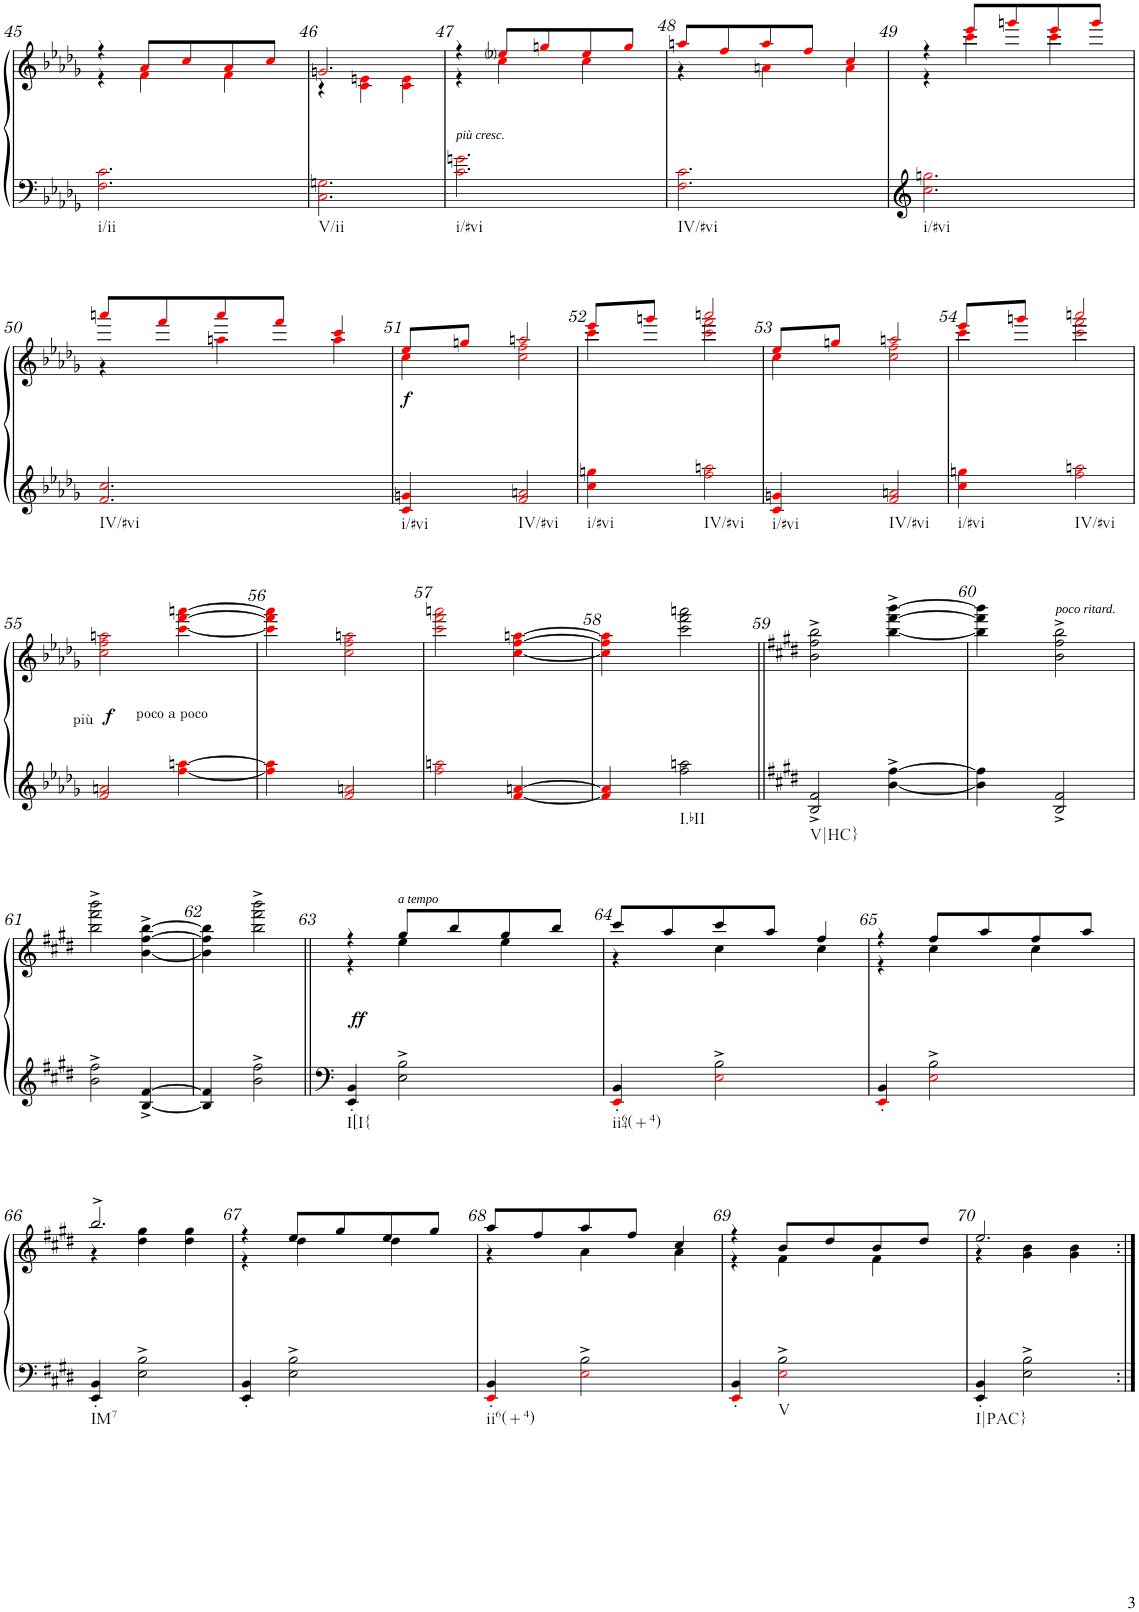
**kern	**kern	**dynam
*part1	*part1	*part1
*staff2	*staff1	*staff1/2
*I"Midi_1	*	*
!!LO:PB:g=z
*clefG2	*clefG2	*
*k[b-e-a-d-g-]	*k[b-e-a-d-g-]	*
*D-:	*D-:	*
*M3/4	*M3/4	*
=45	=45	=45
*	*^	*
!LO:TX:b:t=i/ii	!	!	!
2.Fi\ 2.ci\	4r	4r	.
.	8a-i/L	4fi\	.
.	8cci/	.	.
.	8a-i/	4fi\	.
.	8cci/J	.	.
=46	=46	=46	=46
!LO:TX:b:t=V/ii	!	!	!
2.Ci\ 2.Gni\	2.gni/	4r	.
.	.	4ci\ 4eni\	.
.	.	4ci\ 4ei\	.
=47	=47	=47	=47
!LO:TX:a:i:t=più cresc.	!	!	!
!LO:TX:b:t=i/#vi	!	!	!
2.ci\ 2.gni\	4r	4r	.
.	8ee-ji/L	4cci\	.
.	8ggni/	.	.
.	8ee-i/	4cci\	.
.	8ggi/J	.	.
=48	=48	=48	=48
!LO:TX:b:t=IV/#vi	!	!	!
2.Fi\ 2.ci\	8aani/L	4r	.
.	8ffi/	.	.
.	8aai/	4ani\	.
.	8ffi/J	.	.
.	4cci/	4ai\	.
=49	=49	=49	=49
!LO:TX:b:t=i/#vi	!	!	!
2.cci\ 2.ggni\	4r	4r	.
.	8eee-i/L	4ccci\	.
.	8gggni/	.	.
.	8eee-i/	4ccci\	.
.	8gggi/J	.	.
!!LO:LB:g=z	!!
=50	=50	=50	=50
!LO:TX:b:t=IV/#vi	!	!	!
2.fi/ 2.cci/	8aaani/L	4r	.
.	8fffi/	.	.
.	8aaai/	4aani\	.
.	8fffi/J	.	.
.	4ccci/	4aai\	.
=51	=51	=51	=51
!LO:TX:b:t=i/#vi	!	!	!
!	!	!	!LO:DY:b
4ci/ 4gni/	8ee-i/L	4cci\	f
.	8ggni/J	.	.
!LO:TX:b:t=IV/#vi	!	!	!
2fi/ 2ani/	2aani/	2cci\ 2ffi\	.
=52	=52	=52	=52
!LO:TX:b:t=i/#vi	!	!	!
4cci\ 4ggni\	8eee-i/L	4ccci\	.
.	8gggni/J	.	.
!LO:TX:b:t=IV/#vi	!	!	!
2ffi\ 2aani\	2aaani/	2ccci\ 2fffi\	.
=53	=53	=53	=53
!LO:TX:b:t=i/#vi	!	!	!
4ci/ 4gni/	8ee-i/L	4cci\	.
.	8ggni/J	.	.
!LO:TX:b:t=IV/#vi	!	!	!
2fi/ 2ani/	2aani/	2cci\ 2ffi\	.
=54	=54	=54	=54
!LO:TX:b:t=i/#vi	!	!	!
4cci\ 4ggni\	8eee-i/L	4ccci\	.
.	8gggni/J	.	.
!LO:TX:b:t=IV/#vi	!	!	!
2ffi\ 2aani\	2aaani/	2ccci\ 2fffi\	.
!!LO:LB:g=z
=55	=55	=55	=55
!	!LO:TX:b:t=più	!	!
!	!	!	!LO:DY:b
*	*v	*v	*
2fi/ 2ani/	2cci\ 2ffi\ 2aani\	f
!	!LO:TX:b:t=poco a poco	!
[4ffi\ [4aani\	[4ccci\ [4fffi\ [4aaani\	.
=56	=56	=56
4ffi\] 4aai\]	4ccci\] 4fffi\] 4aaai\]	.
2fi/ 2ani/	2cci\ 2ffi\ 2aani\	.
=57	=57	=57
2ffi\ 2aani\	2ccci\ 2fffi\ 2aaani\	.
[4fi/ [4ani/	[4cci\ [4ffi\ [4aani\	.
=58	=58	=58
4fi/] 4ai/]	4cci\] 4ffi\] 4aai\]	.
!LO:TX:b:t=I.bII	!	!
2ff\ 2aan\	2ccc\ 2fff\ 2aaan\	.
=59||	=59||	=59||
*k[f#c#g#d#]	*k[f#c#g#d#]	*
*E:	*E:	*
!LO:TX:b:t=V|HC}	!	!
2B/^ 2f#/^	2b\^ 2ff#\^ 2bb\^	.
[4b\^ [4ff#\^	[4bb\^ [4fff#\^ [4bbb\^	.
=60	=60	=60
4b\] 4ff#\]	4bb\] 4fff#\] 4bbb\]	.
!	!LO:TX:a:i:t=poco ritard.	!
2B/^ 2f#/^	2b\^ 2ff#\^ 2bb\^	.
!!LO:LB:g=z
=61	=61	=61
2b\^ 2ff#\^	2bb\^ 2fff#\^ 2bbb\^	.
[4B/^ [4f#/^	[4b\^ [4ff#\^ [4bb\^	.
=62	=62	=62
4B/] 4f#/]	4b\] 4ff#\] 4bb\]	.
2b\^ 2ff#\^	2bb\^ 2fff#\^ 2bbb\^	.
=63||	=63||	=63||
*	*^	*
!LO:TX:b:t=I[I{	!	!	!
!	!	!	!LO:DY:a=2
4EE/' 4BB/'	4r	4r	ff
!	!LO:TX:a:i:t=a tempo	!	!
2E\^ 2B\^	8gg#/L	4ee\	.
.	8bb/	.	.
.	8gg#/	4ee\	.
.	8bb/J	.	.
=64	=64	=64	=64
!LO:TX:b:t=ii64(+4)	!	!	!
4EEi/' 4BB/'	8ccc#/L	4r	.
.	8aa/	.	.
2Ei\^ 2B\^	8ccc#/	4cc#\	.
.	8aa/J	.	.
.	4ff#/	4cc#\	.
=65	=65	=65	=65
4EEi/' 4BB/'	4r	4r	.
2Ei\^ 2B\^	8ff#/L	4cc#\	.
.	8aa/	.	.
.	8ff#/	4cc#\	.
.	8aa/J	.	.
!!LO:LB:g=z	!!
=66	=66	=66	=66
!LO:TX:b:t=IM7	!	!	!
4EE/' 4BB/'	2.bb^/	4r	.
2E\^ 2B\^	.	4dd#\ 4gg#\	.
.	.	4dd#\ 4gg#\	.
=67	=67	=67	=67
4EE/' 4BB/'	4r	4r	.
2E\^ 2B\^	8ee/L	4dd#\	.
.	8gg#/	.	.
.	8ee/	4dd#\	.
.	8gg#/J	.	.
=68	=68	=68	=68
!LO:TX:b:t=ii6(+4)	!	!	!
4EEi/' 4BB/'	8aa/L	4r	.
.	8ff#/	.	.
2Ei\^ 2B\^	8aa/	4a\	.
.	8ff#/J	.	.
.	4cc#/	4a\	.
=69	=69	=69	=69
4EEi/' 4BB/'	4r	4r	.
!LO:TX:b:t=V	!	!	!
2Ei\^ 2B\^	8b/L	4f#\	.
.	8dd#/	.	.
.	8b/	4f#\	.
.	8dd#/J	.	.
=70	=70	=70	=70
!LO:TX:b:t=I|PAC}	!	!	!
4EE/' 4BB/'	2.ee/	4r	.
2E\^ 2B\^	.	4g#\ 4b\	.
.	.	4g#\ 4b\	.
*	*v	*v	*
=:|!	=:|!	=:|!
*-	*-	*-
